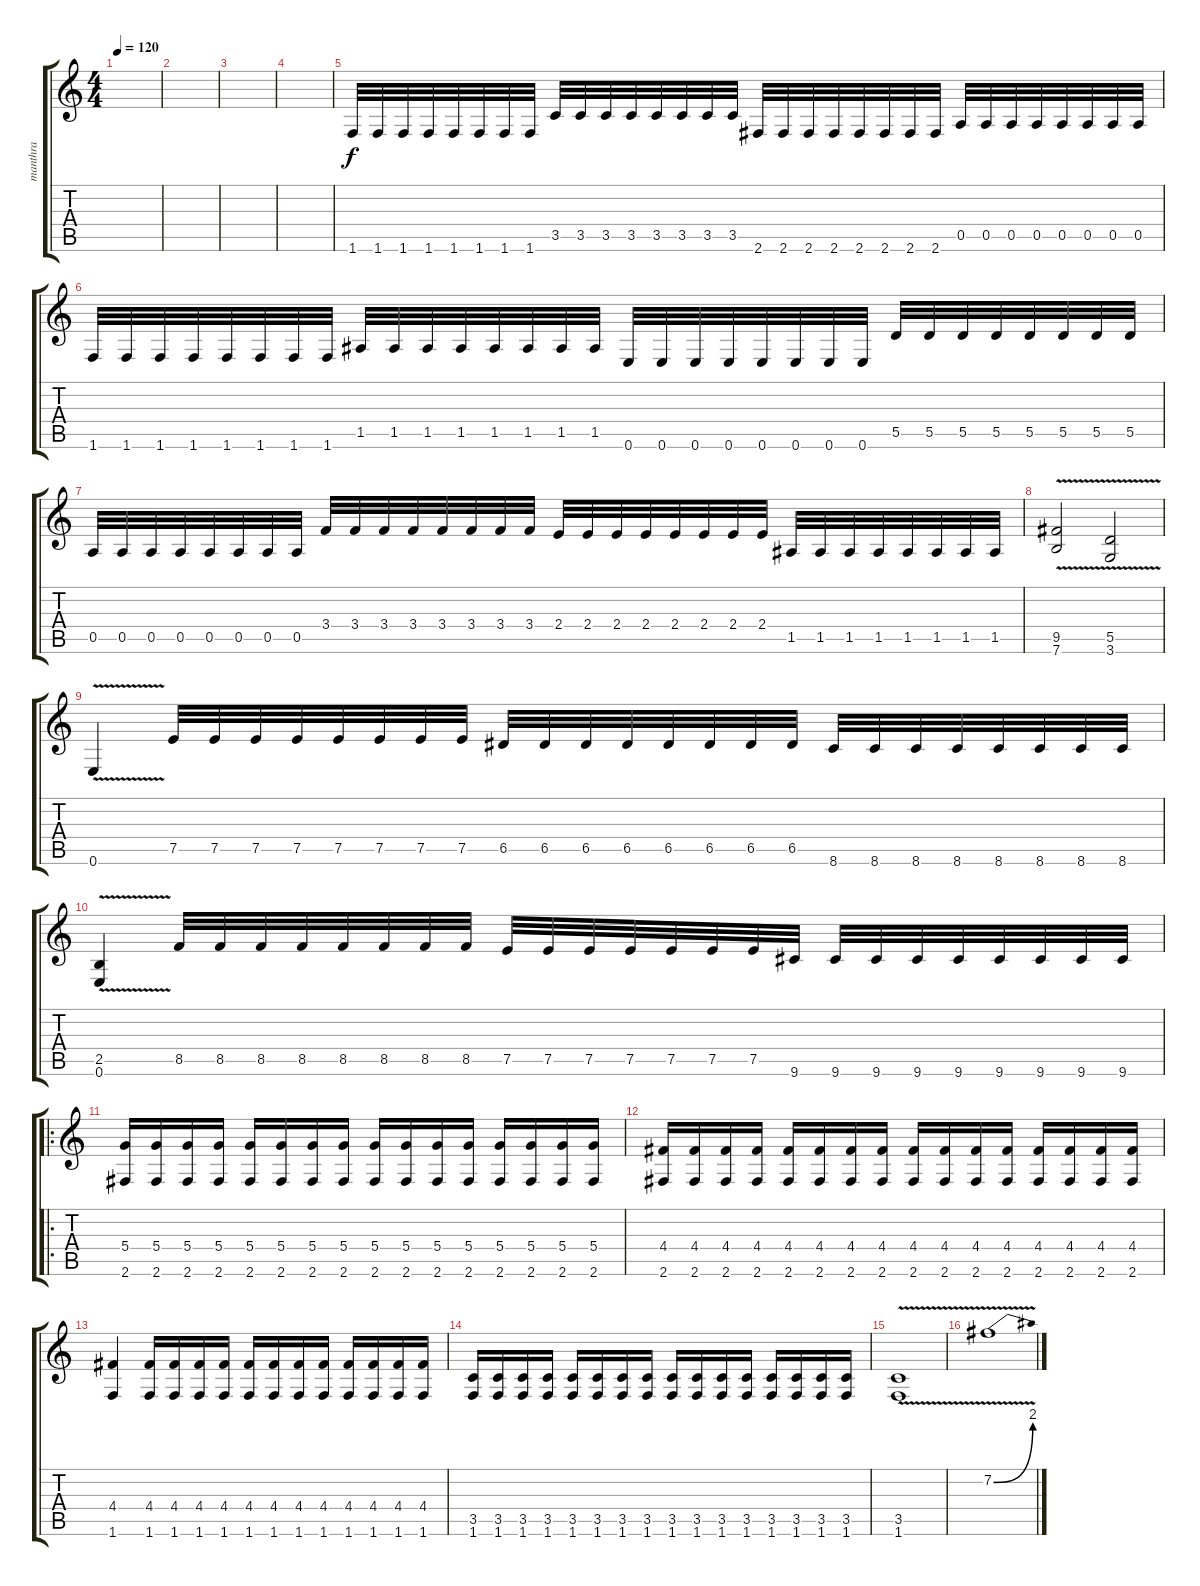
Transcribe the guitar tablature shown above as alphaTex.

\track ("manthra" "manthra") {instrument distortionguitar}
\staff {score tabs}
\tuning (E4 B3 G3 D3 A2 E2) {hide}
\ts (4 4)
\tempo 120
\clef g2
\ks c
|
|
|
|
1.6.32 1.6.32 1.6.32 1.6.32 1.6.32 1.6.32 1.6.32 1.6.32 3.5.32 3.5.32 3.5.32 3.5.32 3.5.32 3.5.32 3.5.32 3.5.32 2.6.32 2.6.32 2.6.32 2.6.32 2.6.32 2.6.32 2.6.32 2.6.32 0.5.32 0.5.32 0.5.32 0.5.32 0.5.32 0.5.32 0.5.32 0.5.32 |
1.6.32 1.6.32 1.6.32 1.6.32 1.6.32 1.6.32 1.6.32 1.6.32 1.5.32 1.5.32 1.5.32 1.5.32 1.5.32 1.5.32 1.5.32 1.5.32 0.6.32 0.6.32 0.6.32 0.6.32 0.6.32 0.6.32 0.6.32 0.6.32 5.5.32 5.5.32 5.5.32 5.5.32 5.5.32 5.5.32 5.5.32 5.5.32 |
0.5.32 0.5.32 0.5.32 0.5.32 0.5.32 0.5.32 0.5.32 0.5.32 3.4.32 3.4.32 3.4.32 3.4.32 3.4.32 3.4.32 3.4.32 3.4.32 2.4.32 2.4.32 2.4.32 2.4.32 2.4.32 2.4.32 2.4.32 2.4.32 1.5.32 1.5.32 1.5.32 1.5.32 1.5.32 1.5.32 1.5.32 1.5.32 |
(9.5{v} 7.6{v}).2 (5.5{v} 3.6{v}).2 |
0.6{v}.4 7.5.32 7.5.32 7.5.32 7.5.32 7.5.32 7.5.32 7.5.32 7.5.32 6.5.32 6.5.32 6.5.32 6.5.32 6.5.32 6.5.32 6.5.32 6.5.32 8.6.32 8.6.32 8.6.32 8.6.32 8.6.32 8.6.32 8.6.32 8.6.32 |
(2.5{v} 0.6{v}).4 8.5.32 8.5.32 8.5.32 8.5.32 8.5.32 8.5.32 8.5.32 8.5.32 7.5.32 7.5.32 7.5.32 7.5.32 7.5.32 7.5.32 7.5.32 9.6.32 9.6.32 9.6.32 9.6.32 9.6.32 9.6.32 9.6.32 9.6.32 9.6.32 |
\ro
(5.4 2.6).16 (5.4 2.6).16 (5.4 2.6).16 (5.4 2.6).16 (5.4 2.6).16 (5.4 2.6).16 (5.4 2.6).16 (5.4 2.6).16 (5.4 2.6).16 (5.4 2.6).16 (5.4 2.6).16 (5.4 2.6).16 (5.4 2.6).16 (5.4 2.6).16 (5.4 2.6).16 (5.4 2.6).16 |
(4.4 2.6).16 (4.4 2.6).16 (4.4 2.6).16 (4.4 2.6).16 (4.4 2.6).16 (4.4 2.6).16 (4.4 2.6).16 (4.4 2.6).16 (4.4 2.6).16 (4.4 2.6).16 (4.4 2.6).16 (4.4 2.6).16 (4.4 2.6).16 (4.4 2.6).16 (4.4 2.6).16 (4.4 2.6).16 |
(4.4 1.6).4 (4.4 1.6).16 (4.4 1.6).16 (4.4 1.6).16 (4.4 1.6).16 (4.4 1.6).16 (4.4 1.6).16 (4.4 1.6).16 (4.4 1.6).16 (4.4 1.6).16 (4.4 1.6).16 (4.4 1.6).16 (4.4 1.6).16 |
(3.5 1.6).16 (3.5 1.6).16 (3.5 1.6).16 (3.5 1.6).16 (3.5 1.6).16 (3.5 1.6).16 (3.5 1.6).16 (3.5 1.6).16 (3.5 1.6).16 (3.5 1.6).16 (3.5 1.6).16 (3.5 1.6).16 (3.5 1.6).16 (3.5 1.6).16 (3.5 1.6).16 (3.5 1.6).16 |
(3.5{v} 1.6{v}).1 |
7.2{be (bend 0 0 60 8) v}.1
